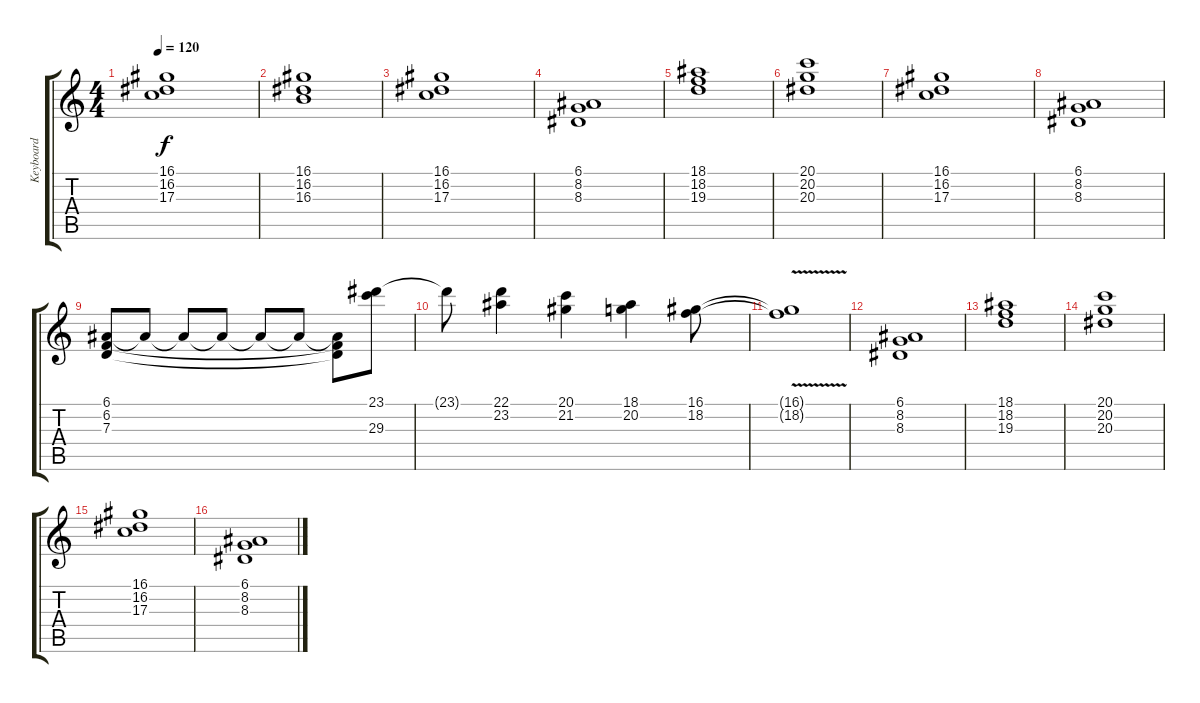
\track ("Keyboard" "Keyboard") {instrument pad1newage}
\staff {score tabs}
\tuning (E4 B3 G3 D3 A2 E2) {hide}
\ts (4 4)
\tempo 120
\clef g2
\ks c
(16.1 16.2 17.3).1{dy f} |
(16.1 16.2 16.3).1 |
(16.1 16.2 17.3).1{volume 8 instrument rockorgan} |
(6.1 8.2 8.3).1 |
(18.1 18.2 19.3).1 |
(20.1 20.2 20.3).1 |
(16.1 16.2 17.3).1 |
(6.1 8.2 8.3).1 |
(6.1 6.2 7.3).8{volume 8 instrument rockorgan} 6.1{t}.8 6.1{t}.8 6.1{t}.8 6.1{t}.8 6.1{t}.8 (6.1{t} 6.2{t} 7.3{t}).8 (23.1 29.3).8 |
23.1{t}.8 (22.1 23.2).4 (20.1 21.2).4 (18.1 20.2).4 (16.1 18.2).8 |
(16.1{v t} 18.2{v t}).1 |
(6.1 8.2 8.3).1 |
(18.1 18.2 19.3).1 |
(20.1 20.2 20.3).1 |
(16.1 16.2 17.3).1 |
(6.1 8.2 8.3).1
